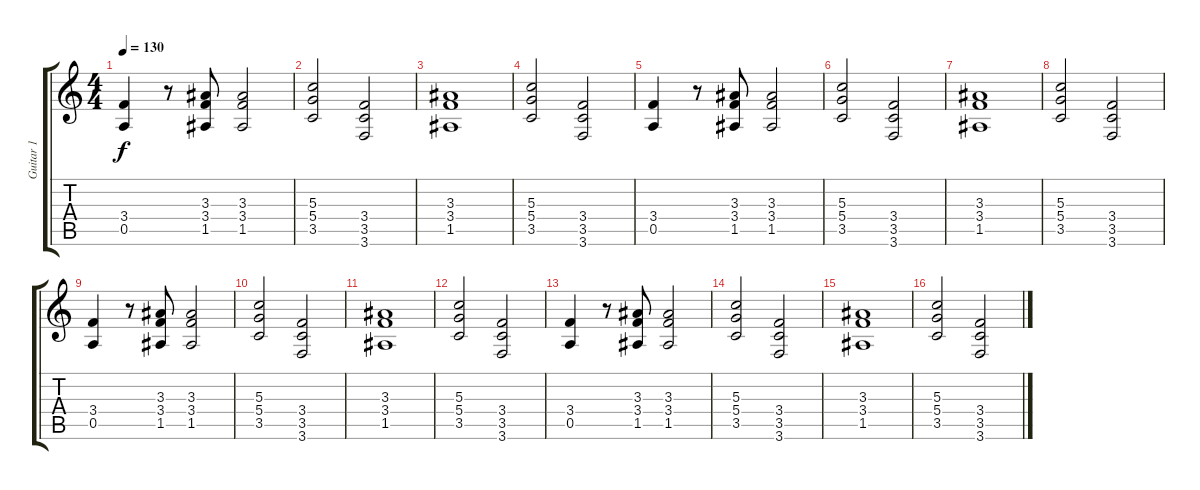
\track ("Guitar 1" "Guitar 1") {instrument distortionguitar}
\staff {score tabs}
\tuning (E4 B3 G3 D3 A2 D2) {hide}
\ts (4 4)
\tempo 130
\clef g2
\ks c
(3.4 0.5).4{dy f instrument distortionguitar} r.8 (3.3 3.4 1.5).8 (3.3 3.4 1.5).2 |
(5.3 5.4 3.5).2 (3.4 3.5 3.6).2 |
(3.3 3.4 1.5).1 |
(5.3 5.4 3.5).2 (3.4 3.5 3.6).2 |
(3.4 0.5).4 r.8 (3.3 3.4 1.5).8 (3.3 3.4 1.5).2 |
(5.3 5.4 3.5).2 (3.4 3.5 3.6).2 |
(3.3 3.4 1.5).1 |
(5.3 5.4 3.5).2 (3.4 3.5 3.6).2 |
(3.4 0.5).4 r.8 (3.3 3.4 1.5).8 (3.3 3.4 1.5).2 |
(5.3 5.4 3.5).2 (3.4 3.5 3.6).2 |
(3.3 3.4 1.5).1 |
(5.3 5.4 3.5).2 (3.4 3.5 3.6).2 |
(3.4 0.5).4 r.8 (3.3 3.4 1.5).8 (3.3 3.4 1.5).2 |
(5.3 5.4 3.5).2 (3.4 3.5 3.6).2 |
(3.3 3.4 1.5).1 |
(5.3 5.4 3.5).2 (3.4 3.5 3.6).2
